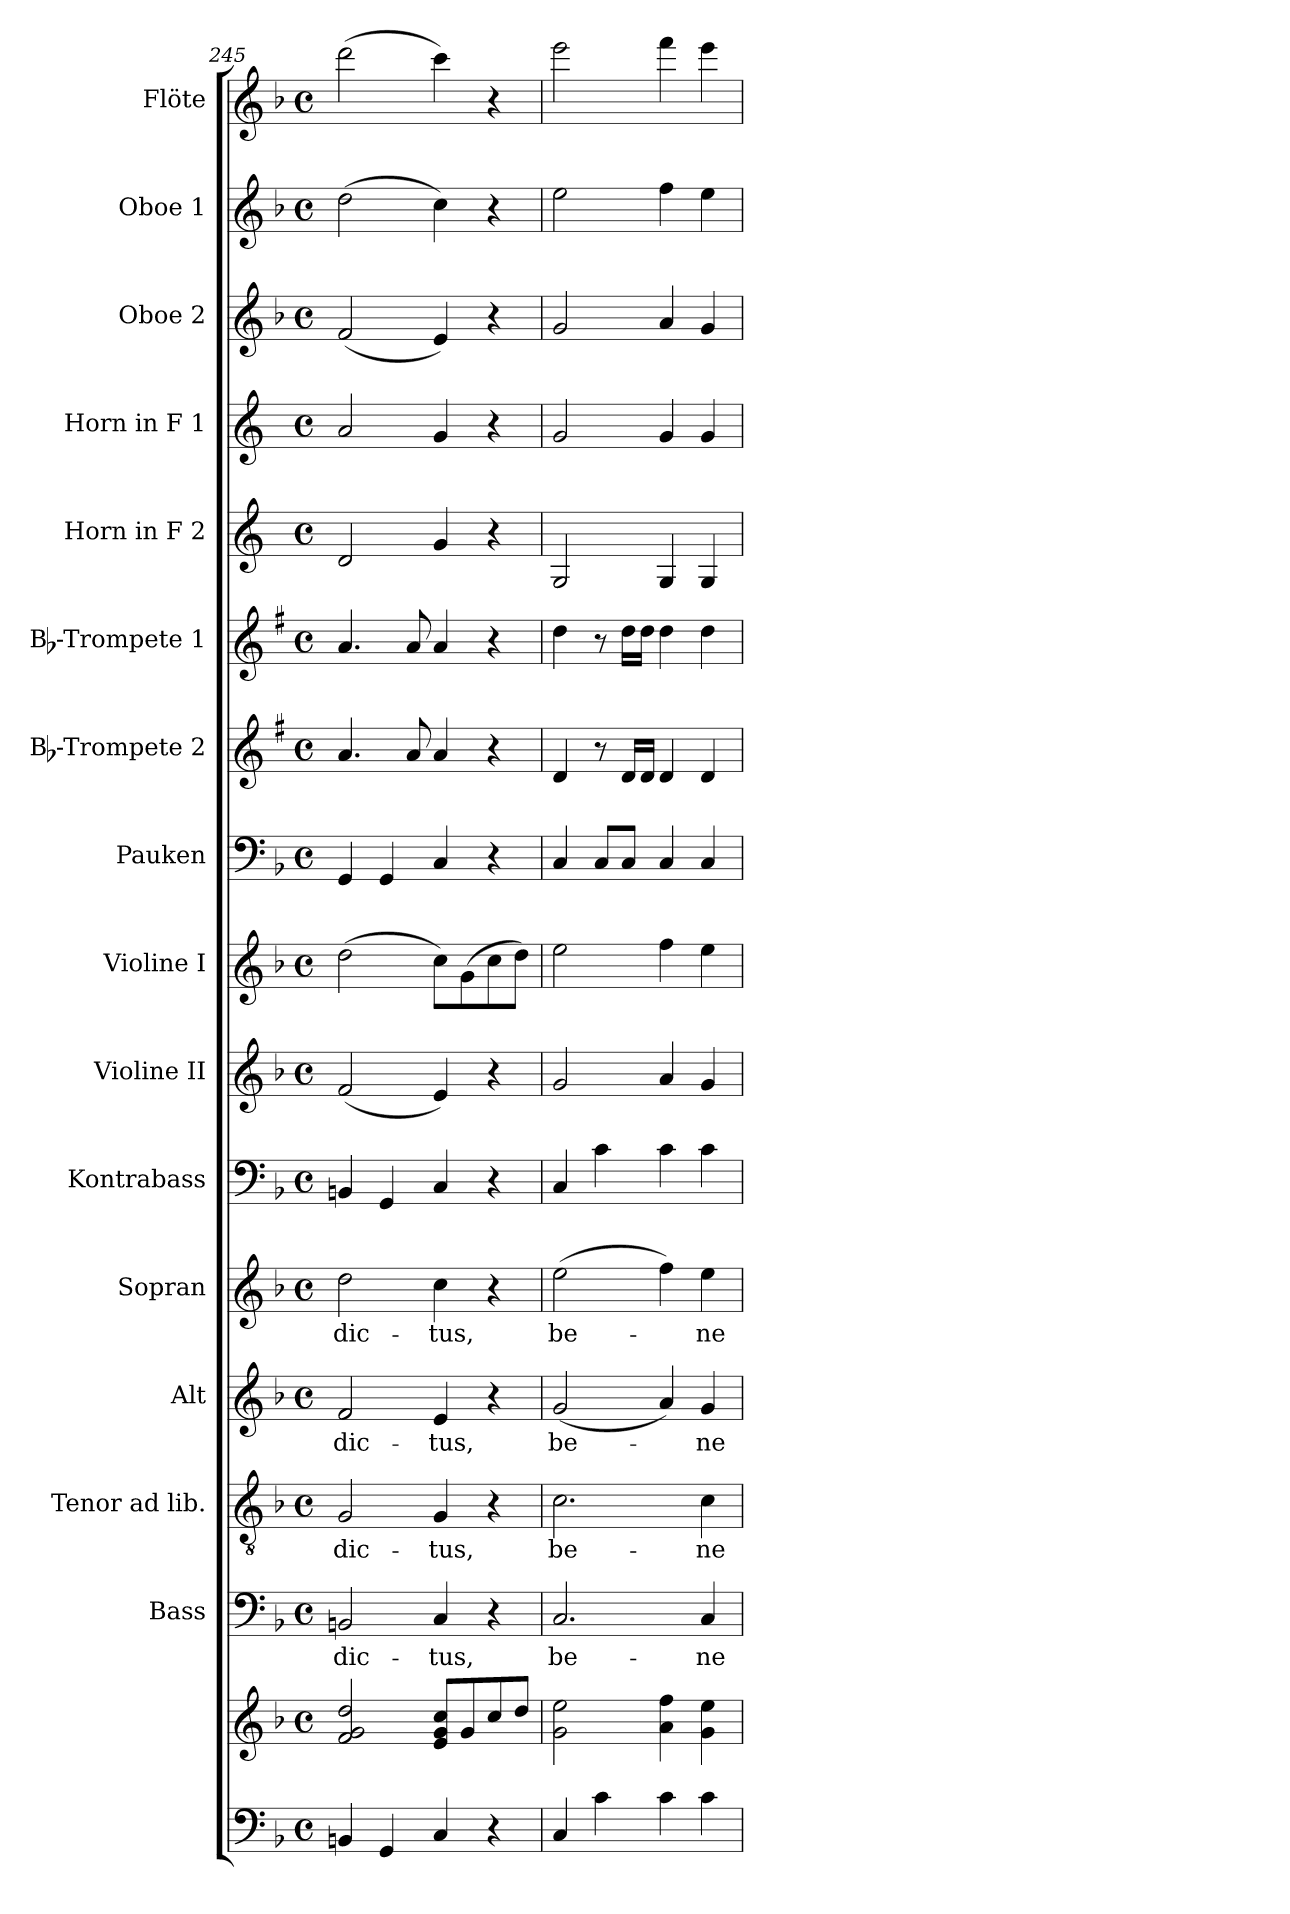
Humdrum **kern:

**kern	**kern	**kern	**text	**kern	**text	**kern	**text	**kern	**text	**kern	**kern	**kern	**kern	**kern	**kern	**kern	**kern	**kern	**kern	**kern
*part16	*part16	*part15	*part15	*part14	*part14	*part13	*part13	*part12	*part12	*part11	*part10	*part9	*part8	*part7	*part6	*part5	*part4	*part3	*part2	*part1
*staff17	*staff16	*staff15	*staff15	*staff14	*staff14	*staff13	*staff13	*staff12	*staff12	*staff11	*staff10	*staff9	*staff8	*staff7	*staff6	*staff5	*staff4	*staff3	*staff2	*staff1
*	*	*I"Bass	*	*I"Tenor ad lib.	*	*I"Alt	*	*I"Sopran	*	*I"Kontrabass	*I"Violine II	*I"Violine I	*I"Pauken	*I"Bb-Trompete 2	*I"Bb-Trompete 1	*I"Horn in F 2	*I"Horn in F 1	*I"Oboe 2	*I"Oboe 1	*I"Flöte
*	*	*I'B.	*	*I'T.	*	*I'A.	*	*I'S.	*	*I'Kb.	*I'Vl. II	*I'Vl. I	*I'Pk.	*I'Bb Trp. 2	*I'Bb Trp. 1	*	*	*I'Ob. 2	*I'Ob. 1	*I'Fl.
*clefF4	*clefG2	*clefF4	*	*clefGv2	*	*clefG2	*	*clefG2	*	*clefF4	*clefG2	*clefG2	*clefF4	*clefG2	*clefG2	*clefG2	*clefG2	*clefG2	*clefG2	*clefG2
*	*	*	*	*	*	*	*	*	*	*ITrd7c12	*	*	*	*ITrd1c2	*ITrd1c2	*ITrd4c7	*ITrd4c7	*	*	*
*k[b-]	*k[b-]	*k[b-]	*	*k[b-]	*	*k[b-]	*	*k[b-]	*	*k[b-]	*k[b-]	*k[b-]	*k[b-]	*k[b-]	*k[b-]	*k[b-]	*k[b-]	*k[b-]	*k[b-]	*k[b-]
*F:	*F:	*F:	*	*F:	*	*F:	*	*F:	*	*F:	*F:	*F:	*F:	*F:	*F:	*F:	*F:	*F:	*F:	*F:
*M4/4	*M4/4	*M4/4	*	*M4/4	*	*M4/4	*	*M4/4	*	*M4/4	*M4/4	*M4/4	*M4/4	*M4/4	*M4/4	*M4/4	*M4/4	*M4/4	*M4/4	*M4/4
*met(c)	*met(c)	*met(c)	*	*met(c)	*	*met(c)	*	*met(c)	*	*met(c)	*met(c)	*met(c)	*met(c)	*met(c)	*met(c)	*met(c)	*met(c)	*met(c)	*met(c)	*met(c)
=245	=245	=245	=245	=245	=245	=245	=245	=245	=245	=245	=245	=245	=245	=245	=245	=245	=245	=245	=245	=245
!	!	!	!LO:LY:b	!	!LO:LY:b	!	!LO:LY:b	!	!LO:LY:b	!	!	!	!	!	!	!	!	!	!	!
4BBn/	2f/ 2g/ 2dd/	2BBn/	-dic-	2G/	-dic-	2f/	-dic-	2dd\	-dic-	4BBBn/	(<2f/	(>2dd\	4GG/	4.g/	4.g/	2G/	2d/	(<2f/	(>2dd\	(>2ddd\
4GG/	.	.	.	.	.	.	.	.	.	4GGG/	.	.	4GG/	.	.	.	.	.	.	.
.	.	.	.	.	.	.	.	.	.	.	.	.	.	8g/	8g/	.	.	.	.	.
!	!	!	!LO:LY:b	!	!LO:LY:b	!	!LO:LY:b	!	!LO:LY:b	!	!	!	!	!	!	!	!	!	!	!
4C/	8e/ 8g/ 8cc/L	4C/	-tus,	4G/	-tus,	4e/	-tus,	4cc\	-tus,	4CC/	4e/)	8cc\L)	4C/	4g/	4g/	4c/	4c/	4e/)	4cc\)	4ccc\)
.	8g/	.	.	.	.	.	.	.	.	.	.	(>8g\	.	.	.	.	.	.	.	.
4r	8cc/	4r	.	4r	.	4r	.	4r	.	4r	4r	8cc\	4r	4r	4r	4r	4r	4r	4r	4r
.	8dd/J	.	.	.	.	.	.	.	.	.	.	8dd\J)	.	.	.	.	.	.	.	.
=246	=246	=246	=246	=246	=246	=246	=246	=246	=246	=246	=246	=246	=246	=246	=246	=246	=246	=246	=246	=246
!	!	!	!LO:LY:b	!	!LO:LY:b	!	!LO:LY:b	!	!LO:LY:b	!	!	!	!	!	!	!	!	!	!	!
4C/	2g\ 2ee\	2.C/	be-	2.c\	be-	(<2g/	be-	(>2ee\	be-	4CC/	2g/	2ee\	4C/	4c/	4cc\	2C/	2c/	2g/	2ee\	2eee\
4c\	.	.	.	.	.	.	.	.	.	4C\	.	.	8C/L	8r	8r	.	.	.	.	.
.	.	.	.	.	.	.	.	.	.	.	.	.	8C/J	16c/LL	16cc\LL	.	.	.	.	.
.	.	.	.	.	.	.	.	.	.	.	.	.	.	16c/JJ	16cc\JJ	.	.	.	.	.
4c\	4a\ 4ff\	.	.	.	.	4a/)	.	4ff\)	.	4C\	4a/	4ff\	4C/	4c/	4cc\	4C/	4c/	4a/	4ff\	4fff\
!	!	!	!LO:LY:b	!	!LO:LY:b	!	!LO:LY:b	!	!LO:LY:b	!	!	!	!	!	!	!	!	!	!	!
4c\	4g\ 4ee\	4C/	-ne-	4c\	-ne-	4g/	-ne-	4ee\	-ne-	4C\	4g/	4ee\	4C/	4c/	4cc\	4C/	4c/	4g/	4ee\	4eee\
=	=	=	=	=	=	=	=	=	=	=	=	=	=	=	=	=	=	=	=	=
*-	*-	*-	*-	*-	*-	*-	*-	*-	*-	*-	*-	*-	*-	*-	*-	*-	*-	*-	*-	*-
